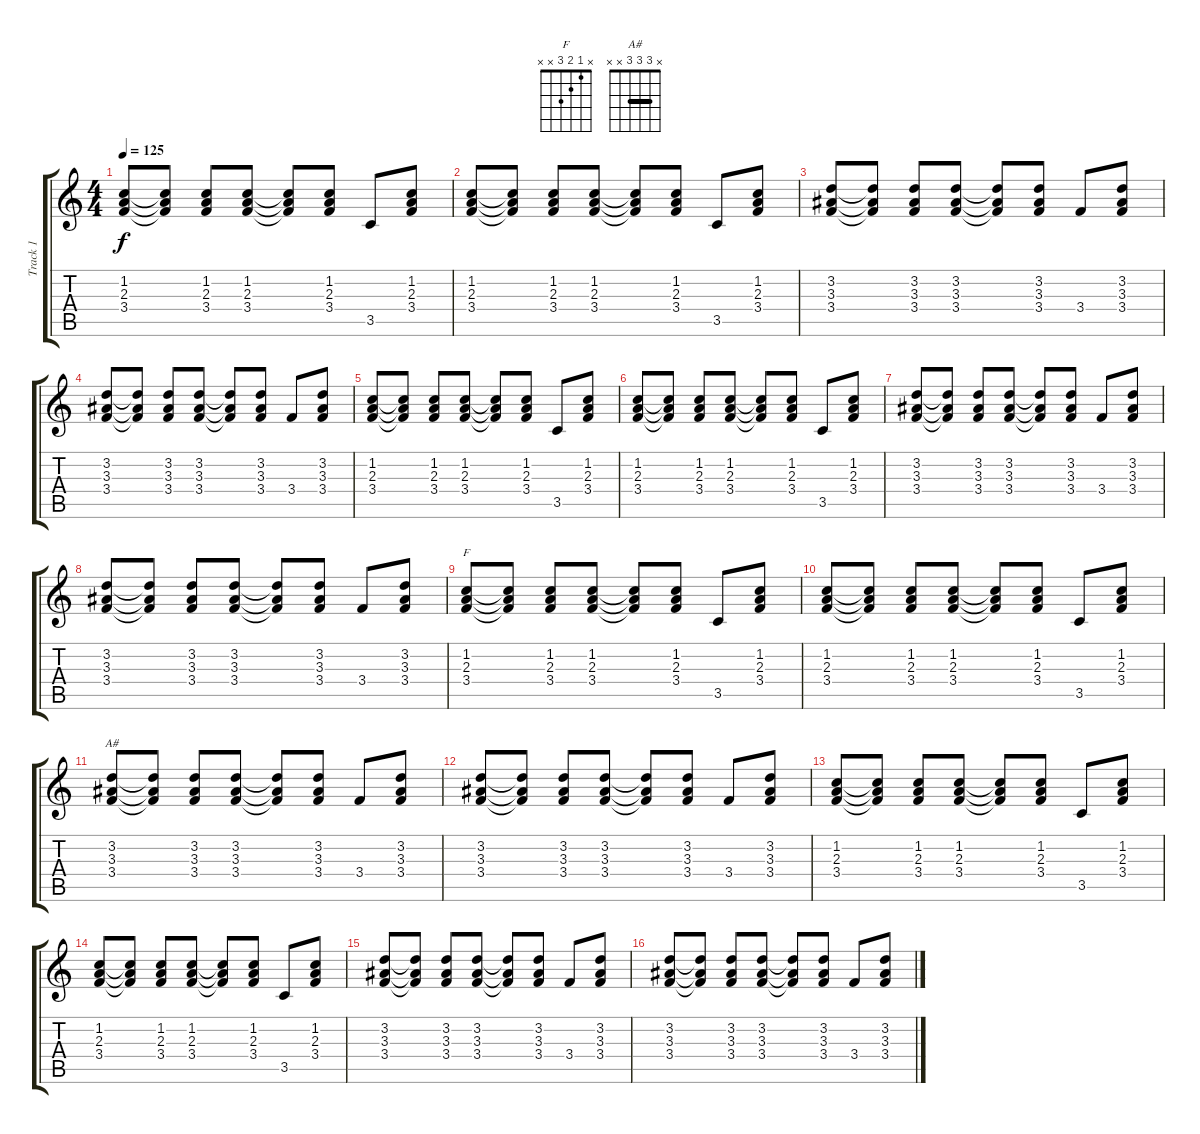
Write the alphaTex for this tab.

\track ("Track 1" "Track 1") {instrument acousticguitarsteel}
\staff {score tabs}
\tuning (E4 B3 G3 D3 A2 E2) {hide}
\chord ("F" x 1 2 3 x x)
\chord ("A#" x 3 3 3 x x) {barre 3}
\ts (4 4)
\tempo 125
\clef g2
\ks c
(1.2 2.3 3.4).8{dy f} (1.2{t} 2.3{t} 3.4{t}).8 (1.2 2.3 3.4).8 (1.2 2.3 3.4).8 (1.2{t} 2.3{t} 3.4{t}).8 (1.2 2.3 3.4).8 3.5.8 (1.2 2.3 3.4).8 |
(1.2 2.3 3.4).8 (1.2{t} 2.3{t} 3.4{t}).8 (1.2 2.3 3.4).8 (1.2 2.3 3.4).8 (1.2{t} 2.3{t} 3.4{t}).8 (1.2 2.3 3.4).8 3.5.8 (1.2 2.3 3.4).8 |
(3.2 3.3 3.4).8 (3.2{t} 3.3{t} 3.4{t}).8 (3.2 3.3 3.4).8 (3.2 3.3 3.4).8 (3.2{t} 3.3{t} 3.4{t}).8 (3.2 3.3 3.4).8 3.4.8 (3.2 3.3 3.4).8 |
(3.2 3.3 3.4).8 (3.2{t} 3.3{t} 3.4{t}).8 (3.2 3.3 3.4).8 (3.2 3.3 3.4).8 (3.2{t} 3.3{t} 3.4{t}).8 (3.2 3.3 3.4).8 3.4.8 (3.2 3.3 3.4).8 |
(1.2 2.3 3.4).8 (1.2{t} 2.3{t} 3.4{t}).8 (1.2 2.3 3.4).8 (1.2 2.3 3.4).8 (1.2{t} 2.3{t} 3.4{t}).8 (1.2 2.3 3.4).8 3.5.8 (1.2 2.3 3.4).8 |
(1.2 2.3 3.4).8 (1.2{t} 2.3{t} 3.4{t}).8 (1.2 2.3 3.4).8 (1.2 2.3 3.4).8 (1.2{t} 2.3{t} 3.4{t}).8 (1.2 2.3 3.4).8 3.5.8 (1.2 2.3 3.4).8 |
(3.2 3.3 3.4).8 (3.2{t} 3.3{t} 3.4{t}).8 (3.2 3.3 3.4).8 (3.2 3.3 3.4).8 (3.2{t} 3.3{t} 3.4{t}).8 (3.2 3.3 3.4).8 3.4.8 (3.2 3.3 3.4).8 |
(3.2 3.3 3.4).8 (3.2{t} 3.3{t} 3.4{t}).8 (3.2 3.3 3.4).8 (3.2 3.3 3.4).8 (3.2{t} 3.3{t} 3.4{t}).8 (3.2 3.3 3.4).8 3.4.8 (3.2 3.3 3.4).8 |
(1.2 2.3 3.4).8{ch "F"} (1.2{t} 2.3{t} 3.4{t}).8 (1.2 2.3 3.4).8 (1.2 2.3 3.4).8 (1.2{t} 2.3{t} 3.4{t}).8 (1.2 2.3 3.4).8 3.5.8 (1.2 2.3 3.4).8 |
(1.2 2.3 3.4).8 (1.2{t} 2.3{t} 3.4{t}).8 (1.2 2.3 3.4).8 (1.2 2.3 3.4).8 (1.2{t} 2.3{t} 3.4{t}).8 (1.2 2.3 3.4).8 3.5.8 (1.2 2.3 3.4).8 |
(3.2 3.3 3.4).8{ch "A#"} (3.2{t} 3.3{t} 3.4{t}).8 (3.2 3.3 3.4).8 (3.2 3.3 3.4).8 (3.2{t} 3.3{t} 3.4{t}).8 (3.2 3.3 3.4).8 3.4.8 (3.2 3.3 3.4).8 |
(3.2 3.3 3.4).8 (3.2{t} 3.3{t} 3.4{t}).8 (3.2 3.3 3.4).8 (3.2 3.3 3.4).8 (3.2{t} 3.3{t} 3.4{t}).8 (3.2 3.3 3.4).8 3.4.8 (3.2 3.3 3.4).8 |
(1.2 2.3 3.4).8 (1.2{t} 2.3{t} 3.4{t}).8 (1.2 2.3 3.4).8 (1.2 2.3 3.4).8 (1.2{t} 2.3{t} 3.4{t}).8 (1.2 2.3 3.4).8 3.5.8 (1.2 2.3 3.4).8 |
(1.2 2.3 3.4).8 (1.2{t} 2.3{t} 3.4{t}).8 (1.2 2.3 3.4).8 (1.2 2.3 3.4).8 (1.2{t} 2.3{t} 3.4{t}).8 (1.2 2.3 3.4).8 3.5.8 (1.2 2.3 3.4).8 |
(3.2 3.3 3.4).8 (3.2{t} 3.3{t} 3.4{t}).8 (3.2 3.3 3.4).8 (3.2 3.3 3.4).8 (3.2{t} 3.3{t} 3.4{t}).8 (3.2 3.3 3.4).8 3.4.8 (3.2 3.3 3.4).8 |
(3.2 3.3 3.4).8 (3.2{t} 3.3{t} 3.4{t}).8 (3.2 3.3 3.4).8 (3.2 3.3 3.4).8 (3.2{t} 3.3{t} 3.4{t}).8 (3.2 3.3 3.4).8 3.4.8 (3.2 3.3 3.4).8
